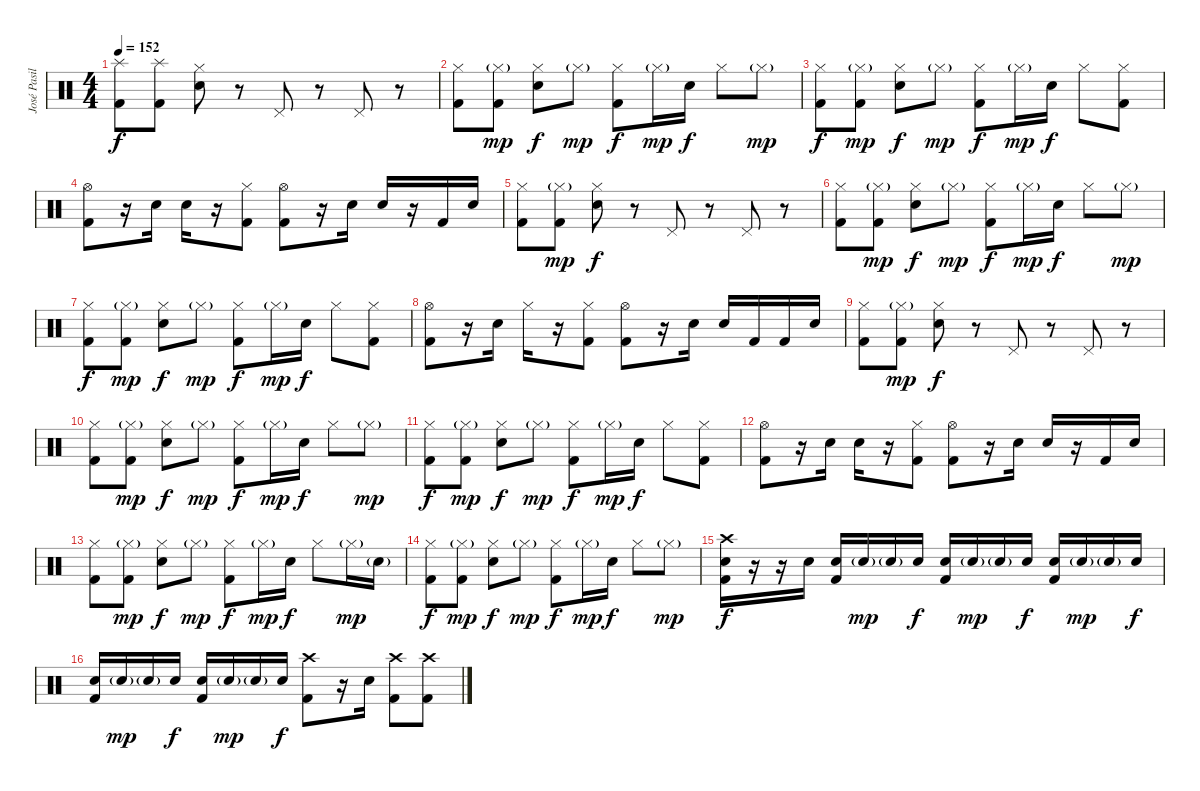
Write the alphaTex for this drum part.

\track ("José Pasillas" "José Pasil") {instrument percussion}
\staff {score}
\articulation defaults
\ts (4 4)
\tempo 152
\clef neutral
\ks c
("Splash (hit)" "Kick (hit) 2").8{dy f} ("Splash (hit)" "Kick (hit) 2").8 ("Hi-Hat (closed)" "Electric Snare (hit)").8 r.8 "Pedal Hi-Hat (hit)".8 r.8 "Pedal Hi-Hat (hit)".8 r.8 |
("Hi-Hat (closed)" "Kick (hit) 2").8 ("Hi-Hat (closed)"{g} "Kick (hit) 2").8{dy mp} ("Hi-Hat (closed)" "Electric Snare (hit)").8{dy f} "Hi-Hat (closed)"{g}.8{dy mp} ("Hi-Hat (closed)" "Kick (hit) 2").8{dy f} "Hi-Hat (closed)"{g}.16{dy mp} "Electric Snare (hit)".16{dy f} "Hi-Hat (closed)".8 "Hi-Hat (closed)"{g}.8{dy mp} |
("Hi-Hat (closed)" "Kick (hit) 2").8{dy f} ("Hi-Hat (closed)"{g} "Kick (hit) 2").8{dy mp} ("Hi-Hat (closed)" "Electric Snare (hit)").8{dy f} "Hi-Hat (closed)"{g}.8{dy mp} ("Hi-Hat (closed)" "Kick (hit) 2").8{dy f} "Hi-Hat (closed)"{g}.16{dy mp} "Electric Snare (hit)".16{dy f} "Hi-Hat (closed)".8 ("Hi-Hat (closed)" "Kick (hit) 2").8 |
("Hi-Hat (open)" "Kick (hit) 2").8 r.16 "Electric Snare (hit)".16 "Electric Snare (hit)".16 r.16 ("Hi-Hat (closed)" "Kick (hit) 2").8 ("Hi-Hat (open)" "Kick (hit) 2").8 r.16 "Electric Snare (hit)".16 "Electric Snare (hit)".16 r.16 "Kick (hit) 2".16 "Electric Snare (hit)".16 |
("Hi-Hat (closed)" "Kick (hit) 2").8 ("Hi-Hat (closed)"{g} "Kick (hit) 2").8{dy mp} ("Hi-Hat (closed)" "Electric Snare (hit)").8{dy f} r.8 "Pedal Hi-Hat (hit)".8 r.8 "Pedal Hi-Hat (hit)".8 r.8 |
("Hi-Hat (closed)" "Kick (hit) 2").8 ("Hi-Hat (closed)"{g} "Kick (hit) 2").8{dy mp} ("Hi-Hat (closed)" "Electric Snare (hit)").8{dy f} "Hi-Hat (closed)"{g}.8{dy mp} ("Hi-Hat (closed)" "Kick (hit) 2").8{dy f} "Hi-Hat (closed)"{g}.16{dy mp} "Electric Snare (hit)".16{dy f} "Hi-Hat (closed)".8 "Hi-Hat (closed)"{g}.8{dy mp} |
("Hi-Hat (closed)" "Kick (hit) 2").8{dy f} ("Hi-Hat (closed)"{g} "Kick (hit) 2").8{dy mp} ("Hi-Hat (closed)" "Electric Snare (hit)").8{dy f} "Hi-Hat (closed)"{g}.8{dy mp} ("Hi-Hat (closed)" "Kick (hit) 2").8{dy f} "Hi-Hat (closed)"{g}.16{dy mp} "Electric Snare (hit)".16{dy f} "Hi-Hat (closed)".8 ("Hi-Hat (closed)" "Kick (hit) 2").8 |
("Hi-Hat (open)" "Kick (hit) 2").8 r.16 "Electric Snare (hit)".16 "Hi-Hat (closed)".16 r.16 ("Hi-Hat (closed)" "Kick (hit) 2").8 ("Hi-Hat (open)" "Kick (hit) 2").8 r.16 "Electric Snare (hit)".16 "Electric Snare (hit)".16 "Kick (hit) 2".16 "Kick (hit) 2".16 "Electric Snare (hit)".16 |
("Hi-Hat (closed)" "Kick (hit) 2").8 ("Hi-Hat (closed)"{g} "Kick (hit) 2").8{dy mp} ("Hi-Hat (closed)" "Electric Snare (hit)").8{dy f} r.8 "Pedal Hi-Hat (hit)".8 r.8 "Pedal Hi-Hat (hit)".8 r.8 |
("Hi-Hat (closed)" "Kick (hit) 2").8 ("Hi-Hat (closed)"{g} "Kick (hit) 2").8{dy mp} ("Hi-Hat (closed)" "Electric Snare (hit)").8{dy f} "Hi-Hat (closed)"{g}.8{dy mp} ("Hi-Hat (closed)" "Kick (hit) 2").8{dy f} "Hi-Hat (closed)"{g}.16{dy mp} "Electric Snare (hit)".16{dy f} "Hi-Hat (closed)".8 "Hi-Hat (closed)"{g}.8{dy mp} |
("Hi-Hat (closed)" "Kick (hit) 2").8{dy f} ("Hi-Hat (closed)"{g} "Kick (hit) 2").8{dy mp} ("Hi-Hat (closed)" "Electric Snare (hit)").8{dy f} "Hi-Hat (closed)"{g}.8{dy mp} ("Hi-Hat (closed)" "Kick (hit) 2").8{dy f} "Hi-Hat (closed)"{g}.16{dy mp} "Electric Snare (hit)".16{dy f} "Hi-Hat (closed)".8 ("Hi-Hat (closed)" "Kick (hit) 2").8 |
("Hi-Hat (open)" "Kick (hit) 2").8 r.16 "Electric Snare (hit)".16 "Electric Snare (hit)".16 r.16 ("Hi-Hat (closed)" "Kick (hit) 2").8 ("Hi-Hat (open)" "Kick (hit) 2").8 r.16 "Electric Snare (hit)".16 "Electric Snare (hit)".16 r.16 "Kick (hit) 2".16 "Electric Snare (hit)".16 |
("Hi-Hat (closed)" "Kick (hit) 2").8 ("Hi-Hat (closed)"{g} "Kick (hit) 2").8{dy mp} ("Hi-Hat (closed)" "Electric Snare (hit)").8{dy f} "Hi-Hat (closed)"{g}.8{dy mp} ("Hi-Hat (closed)" "Kick (hit) 2").8{dy f} "Hi-Hat (closed)"{g}.16{dy mp} "Electric Snare (hit)".16{dy f} "Hi-Hat (closed)".8 "Hi-Hat (closed)"{g}.16{dy mp} "Electric Snare (hit)"{g}.16 |
("Hi-Hat (closed)" "Kick (hit) 2").8{dy f} ("Hi-Hat (closed)"{g} "Kick (hit) 2").8{dy mp} ("Hi-Hat (closed)" "Electric Snare (hit)").8{dy f} "Hi-Hat (closed)"{g}.8{dy mp} ("Hi-Hat (closed)" "Kick (hit) 2").8{dy f} "Hi-Hat (closed)"{g}.16{dy mp} "Electric Snare (hit)".16{dy f} "Hi-Hat (closed)".8 "Hi-Hat (closed)"{g}.8{dy mp} |
("Crash high (hit)" "Electric Snare (hit)" "Kick (hit) 2").16{dy f} r.16 r.16 "Electric Snare (hit)".16 ("Electric Snare (hit)" "Kick (hit) 2").16 "Electric Snare (hit)"{g}.16{dy mp} "Electric Snare (hit)"{g}.16 "Electric Snare (hit)".16{dy f} ("Electric Snare (hit)" "Kick (hit) 2").16 "Electric Snare (hit)"{g}.16{dy mp} "Electric Snare (hit)"{g}.16 "Electric Snare (hit)".16{dy f} ("Electric Snare (hit)" "Kick (hit) 2").16 "Electric Snare (hit)"{g}.16{dy mp} "Electric Snare (hit)"{g}.16 "Electric Snare (hit)".16{dy f} |
("Electric Snare (hit)" "Kick (hit) 2").16 "Electric Snare (hit)"{g}.16{dy mp} "Electric Snare (hit)"{g}.16 "Electric Snare (hit)".16{dy f} ("Electric Snare (hit)" "Kick (hit) 2").16 "Electric Snare (hit)"{g}.16{dy mp} "Electric Snare (hit)"{g}.16 "Electric Snare (hit)".16{dy f} ("Crash high (hit)" "Kick (hit) 2").8 r.16 "Electric Snare (hit)".16 ("Crash high (hit)" "Kick (hit) 2").8 ("Crash high (hit)" "Kick (hit) 2").8
